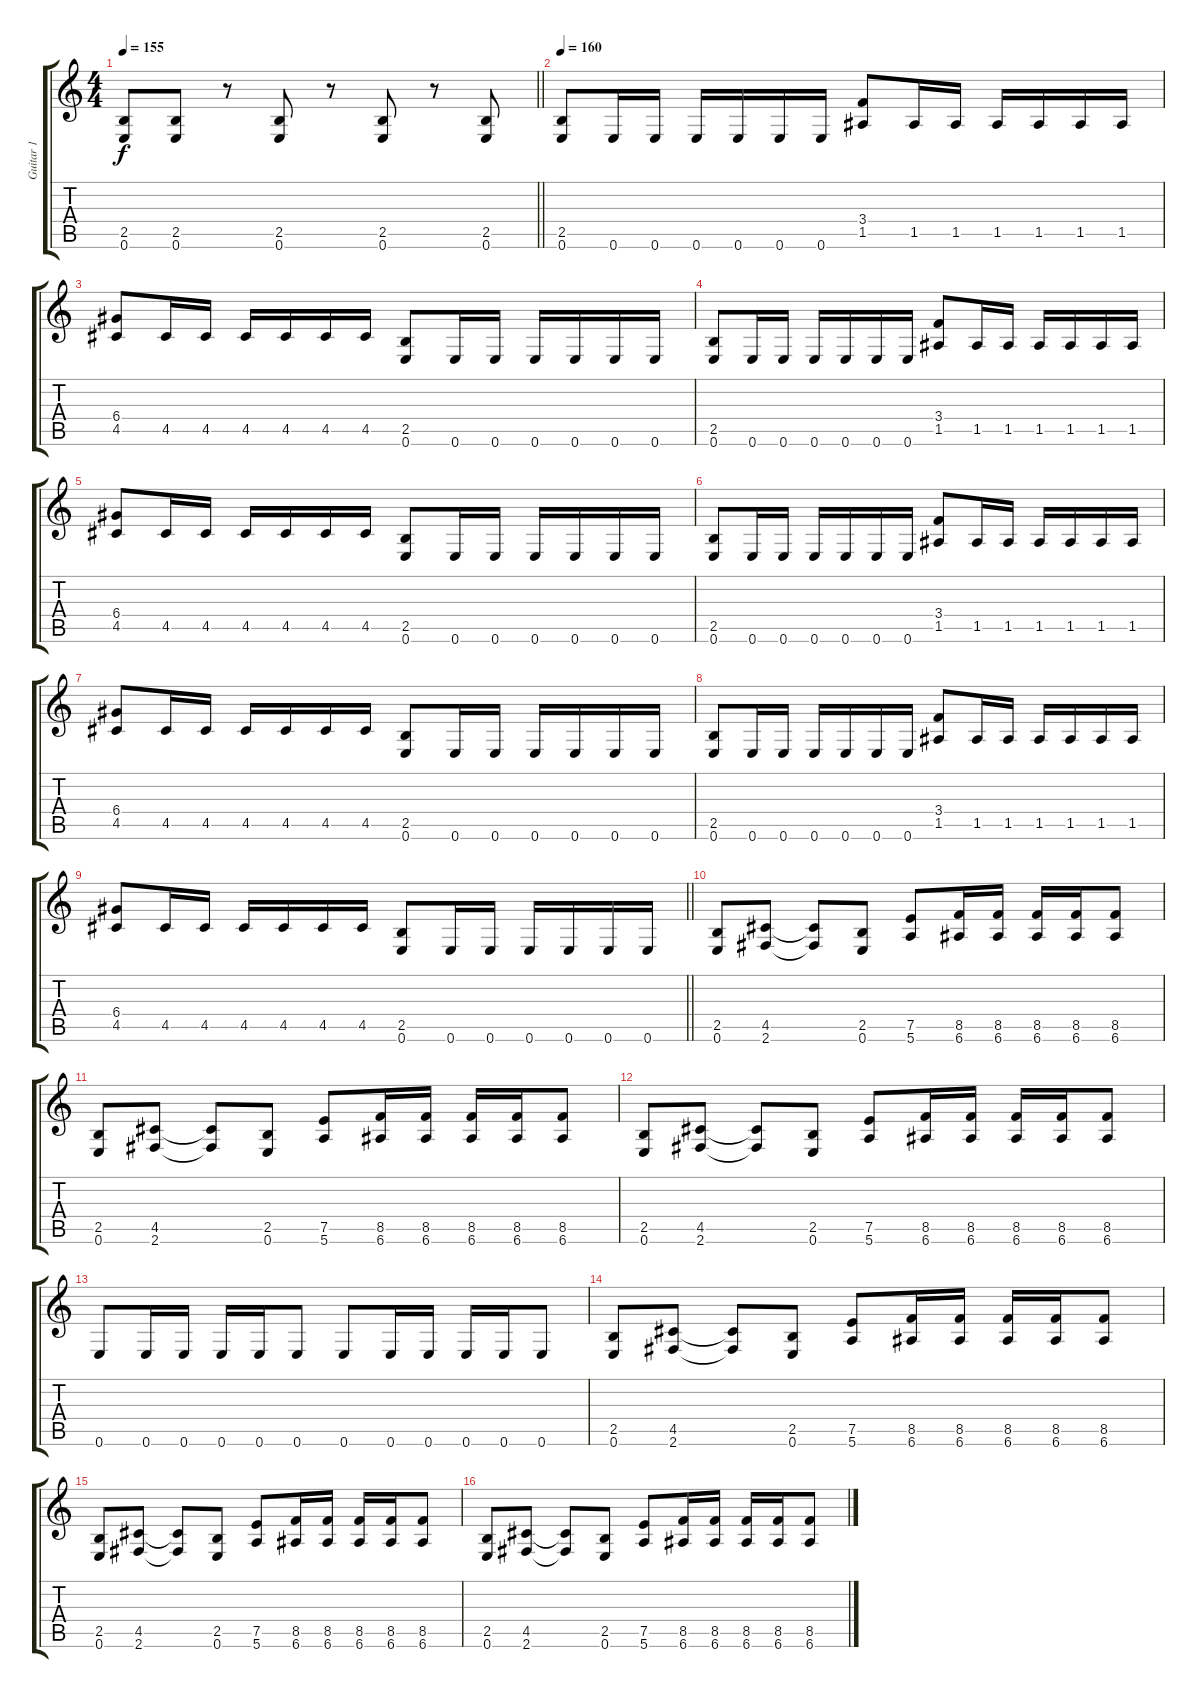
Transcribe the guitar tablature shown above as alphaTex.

\track ("Guitar 1" "Guitar 1") {instrument distortionguitar}
\staff {score tabs}
\tuning (E4 B3 G3 D3 A2 E2) {hide}
\ts (4 4)
\tempo 155
\clef g2
\barLineRight lightlight
\ks c
(2.5 0.6).8{dy f} (2.5 0.6).8 r.8 (2.5 0.6).8 r.8 (2.5 0.6).8 r.8 (2.5 0.6).8 |
\tempo 160
(2.5 0.6).8 0.6.16 0.6.16 0.6.16 0.6.16 0.6.16 0.6.16 (3.4 1.5).8 1.5.16 1.5.16 1.5.16 1.5.16 1.5.16 1.5.16 |
(6.4 4.5).8 4.5.16 4.5.16 4.5.16 4.5.16 4.5.16 4.5.16 (2.5 0.6).8 0.6.16 0.6.16 0.6.16 0.6.16 0.6.16 0.6.16 |
(2.5 0.6).8 0.6.16 0.6.16 0.6.16 0.6.16 0.6.16 0.6.16 (3.4 1.5).8 1.5.16 1.5.16 1.5.16 1.5.16 1.5.16 1.5.16 |
(6.4 4.5).8 4.5.16 4.5.16 4.5.16 4.5.16 4.5.16 4.5.16 (2.5 0.6).8 0.6.16 0.6.16 0.6.16 0.6.16 0.6.16 0.6.16 |
(2.5 0.6).8 0.6.16 0.6.16 0.6.16 0.6.16 0.6.16 0.6.16 (3.4 1.5).8 1.5.16 1.5.16 1.5.16 1.5.16 1.5.16 1.5.16 |
(6.4 4.5).8 4.5.16 4.5.16 4.5.16 4.5.16 4.5.16 4.5.16 (2.5 0.6).8 0.6.16 0.6.16 0.6.16 0.6.16 0.6.16 0.6.16 |
(2.5 0.6).8 0.6.16 0.6.16 0.6.16 0.6.16 0.6.16 0.6.16 (3.4 1.5).8 1.5.16 1.5.16 1.5.16 1.5.16 1.5.16 1.5.16 |
\barLineRight lightlight
(6.4 4.5).8 4.5.16 4.5.16 4.5.16 4.5.16 4.5.16 4.5.16 (2.5 0.6).8 0.6.16 0.6.16 0.6.16 0.6.16 0.6.16 0.6.16 |
(2.5 0.6).8 (4.5 2.6).8 (4.5{t} 2.6{t}).8 (2.5 0.6).8 (7.5 5.6).8 (8.5 6.6).16 (8.5 6.6).16 (8.5 6.6).16 (8.5 6.6).16 (8.5 6.6).8 |
(2.5 0.6).8 (4.5 2.6).8 (4.5{t} 2.6{t}).8 (2.5 0.6).8 (7.5 5.6).8 (8.5 6.6).16 (8.5 6.6).16 (8.5 6.6).16 (8.5 6.6).16 (8.5 6.6).8 |
(2.5 0.6).8 (4.5 2.6).8 (4.5{t} 2.6{t}).8 (2.5 0.6).8 (7.5 5.6).8 (8.5 6.6).16 (8.5 6.6).16 (8.5 6.6).16 (8.5 6.6).16 (8.5 6.6).8 |
0.6.8 0.6.16 0.6.16 0.6.16 0.6.16 0.6.8 0.6.8 0.6.16 0.6.16 0.6.16 0.6.16 0.6.8 |
(2.5 0.6).8 (4.5 2.6).8 (4.5{t} 2.6{t}).8 (2.5 0.6).8 (7.5 5.6).8 (8.5 6.6).16 (8.5 6.6).16 (8.5 6.6).16 (8.5 6.6).16 (8.5 6.6).8 |
(2.5 0.6).8 (4.5 2.6).8 (4.5{t} 2.6{t}).8 (2.5 0.6).8 (7.5 5.6).8 (8.5 6.6).16 (8.5 6.6).16 (8.5 6.6).16 (8.5 6.6).16 (8.5 6.6).8 |
(2.5 0.6).8 (4.5 2.6).8 (4.5{t} 2.6{t}).8 (2.5 0.6).8 (7.5 5.6).8 (8.5 6.6).16 (8.5 6.6).16 (8.5 6.6).16 (8.5 6.6).16 (8.5 6.6).8
